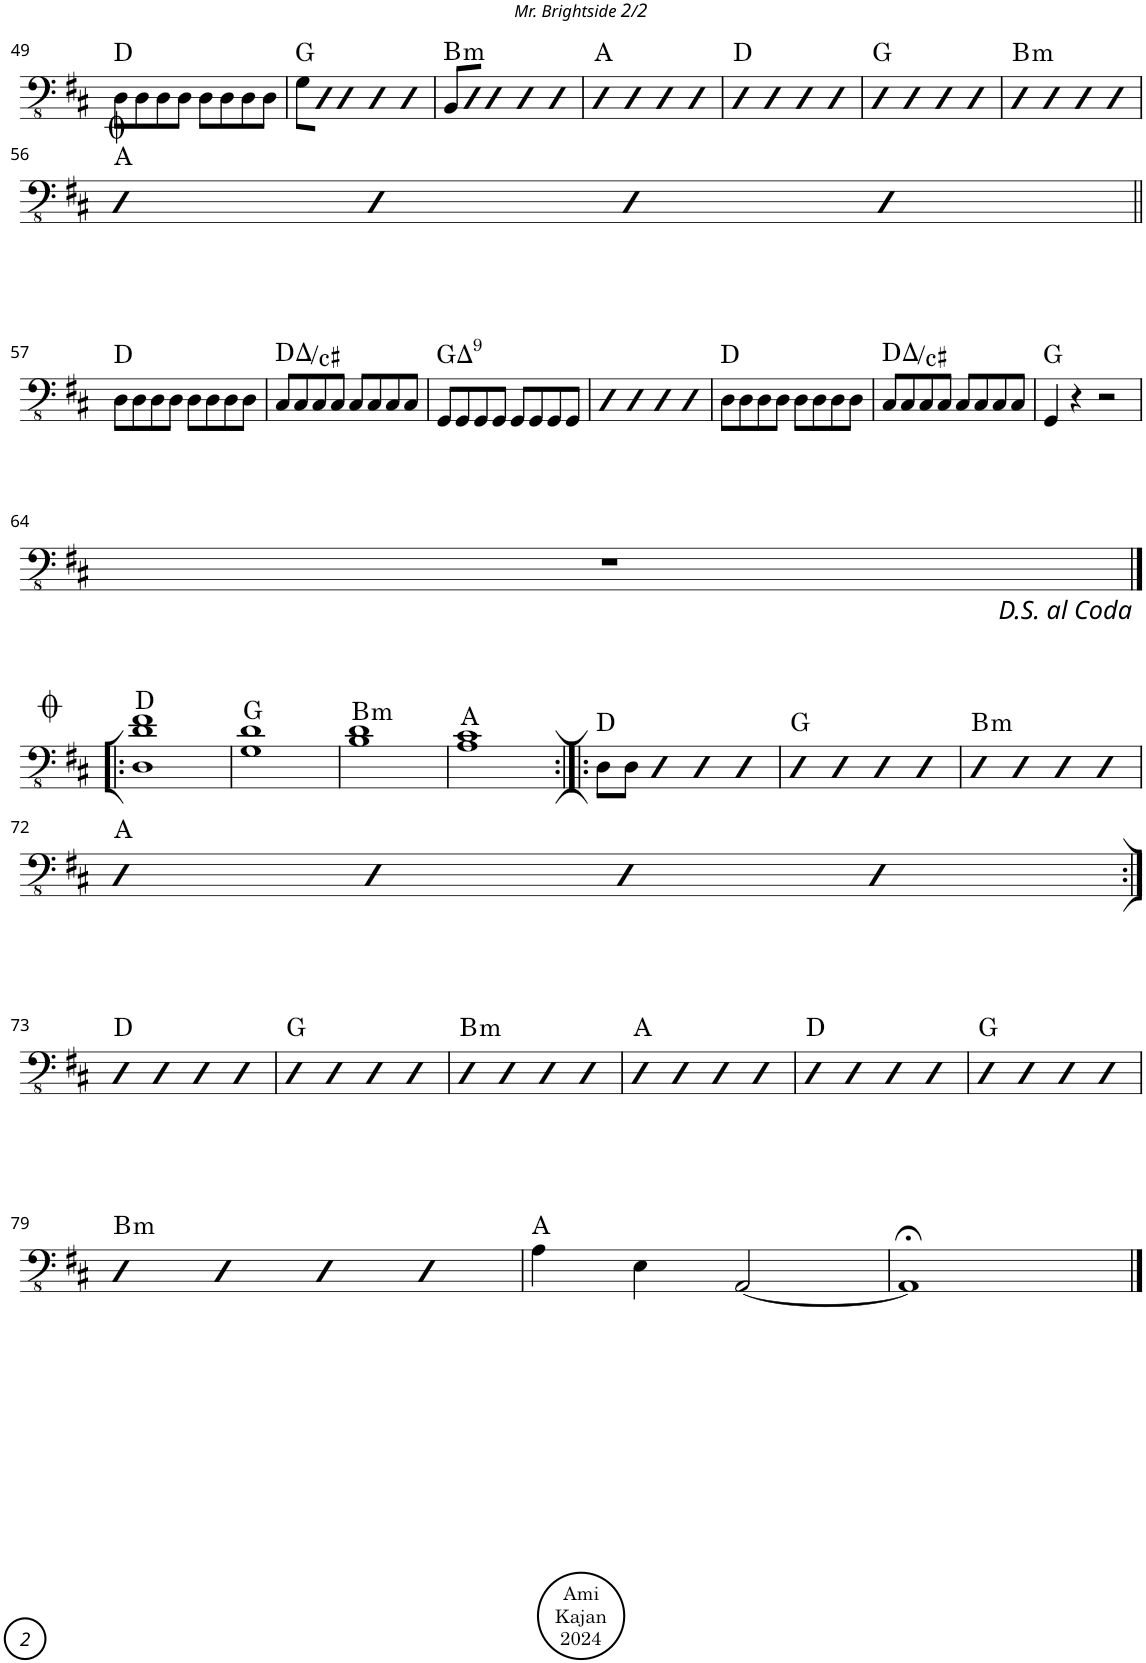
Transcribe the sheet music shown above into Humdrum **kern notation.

**kern	**harte
*part1	*part1
*staff1	*
*I"Acoustic Bass	*
*I'Bass	*
!!LO:PB:g=z
*clefFv4	*
*k[f#c#]	*
*M4/4	*
*met(c)	*
=49	=49
8DD\L	D:maj
8DD\	.
8DD\	.
8DD\J	.
8DD\L	.
8DD\	.
8DD\	.
8DD\J	.
=50	=50
8GG\L	G:maj
8DDJ	.
4DD	.
4DD	.
4DD	.
=51	=51
!	!LO:H:kt=m
8BBB/L	B:min
8DDJ	.
4DD	.
4DD	.
4DD	.
=52	=52
4DD	A:maj
4DD	.
4DD	.
4DD	.
=53	=53
4DD	D:maj
4DD	.
4DD	.
4DD	.
=54	=54
4DD	G:maj
4DD	.
4DD	.
4DD	.
=55	=55
!	!LO:H:kt=m
4DD	B:min
4DD	.
4DD	.
4DD	.
!!LO:LB:g=z
=56	=56
4DD	A:maj
4DD	.
4DD	.
4DD	.
!!LO:LB:g=z
=57||	=57||
8DD\L	D:maj
8DD\	.
8DD\	.
8DD\J	.
8DD\L	.
8DD\	.
8DD\	.
8DD\J	.
=58	=58
8CC#/L	D:maj/7
8CC#/	.
8CC#/	.
8CC#/J	.
8CC#/L	.
8CC#/	.
8CC#/	.
8CC#/J	.
=59	=59
!	!LO:H:kt=9
8GGG/L	G:maj9
8GGG/	.
8GGG/	.
8GGG/J	.
8GGG/L	.
8GGG/	.
8GGG/	.
8GGG/J	.
=60	=60
4EE	.
4EE	.
4EE	.
4EE	.
=61	=61
8DD\L	D:maj
8DD\	.
8DD\	.
8DD\J	.
8DD\L	.
8DD\	.
8DD\	.
8DD\J	.
=62	=62
8CC#/L	D:maj/7
8CC#/	.
8CC#/	.
8CC#/J	.
8CC#/L	.
8CC#/	.
8CC#/	.
8CC#/J	.
=63	=63
4GGG/	G:maj
4r	.
2r	.
!!LO:LB:g=z
=64	=64
1r	.
!!LO:LB:g=z
=65|!:	=65|!:
1DD 1D 1F#	D:maj
=66	=66
1GG 1D	G:maj
=67	=67
!	!LO:H:kt=m
1BB 1D	B:min
=68	=68
1AA 1C#	A:maj
=69:|!|:	=69:|!|:
8DD\L	D:maj
8DD\J	.
4DD	.
4DD	.
4DD	.
=70	=70
4DD	G:maj
4DD	.
4DD	.
4DD	.
=71	=71
!	!LO:H:kt=m
4DD	B:min
4DD	.
4DD	.
4DD	.
!!LO:LB:g=z
=72	=72
4DD	A:maj
4DD	.
4DD	.
4DD	.
!!LO:LB:g=z
=73:|!	=73:|!
4DD	D:maj
4DD	.
4DD	.
4DD	.
=74	=74
4DD	G:maj
4DD	.
4DD	.
4DD	.
=75	=75
!	!LO:H:kt=m
4DD	B:min
4DD	.
4DD	.
4DD	.
=76	=76
4DD	A:maj
4DD	.
4DD	.
4DD	.
=77	=77
4DD	D:maj
4DD	.
4DD	.
4DD	.
=78	=78
4DD	G:maj
4DD	.
4DD	.
4DD	.
!!LO:LB:g=z
=79	=79
!	!LO:H:kt=m
4DD	B:min
4DD	.
4DD	.
4DD	.
=80	=80
4AA\	A:maj
4EE\	.
[2AAA/	.
=81	=81
1AAA;<]	.
==	==
*-	*-
